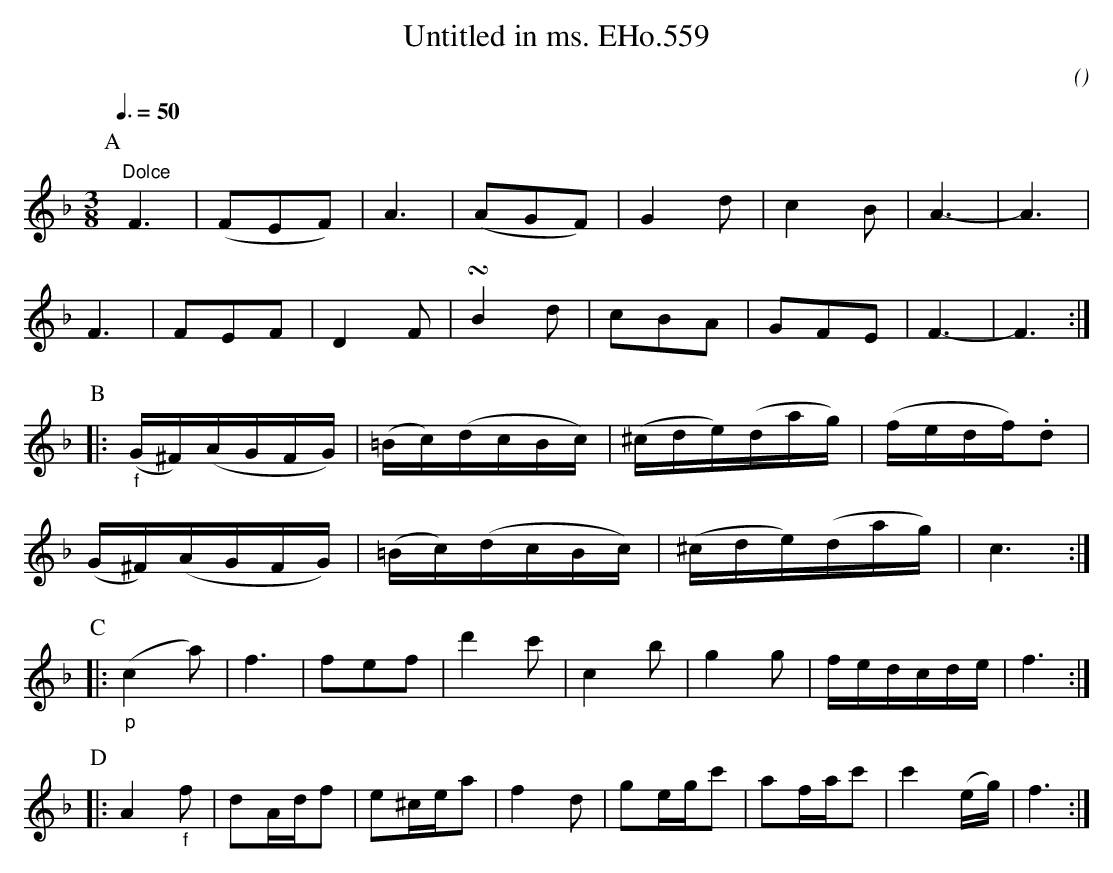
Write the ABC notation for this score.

X:1
T:Untitled in ms. EHo.559
M:3/8
L:1/8
Q:3/8=50
C:
O:
K:F
P:A
y"Dolce"F3 | (FEF) | A3 | (AGF) | G2d | c2B | A3- | A3 |
F3 | FEF | D2F | !turn!B2d | cBA | GFE | F3- | F3 :|
P:B
|:"_f"(G/^F/)(A/G/F/G/) | (=B/c/)(d/c/B/c/) | (^c/d/e/)(d/a/g/) | (f/e/d/f/).d |
(G/^F/)(A/G/F/G/) | (=B/c/)(d/c/B/c/) | (^c/d/e/)(d/a/g/) | c3 :|
P:C
|:"_p"(c2a) | f3 | fef | d'2c' | c2b | g2g | f/e/d/c/d/e/ | f3 :|
P:D
|: A2"_f"f | dA/d/f | e^c/e/a | f2d | ge/g/c' | af/a/c' | c'2(e/g/) | f3 :|
